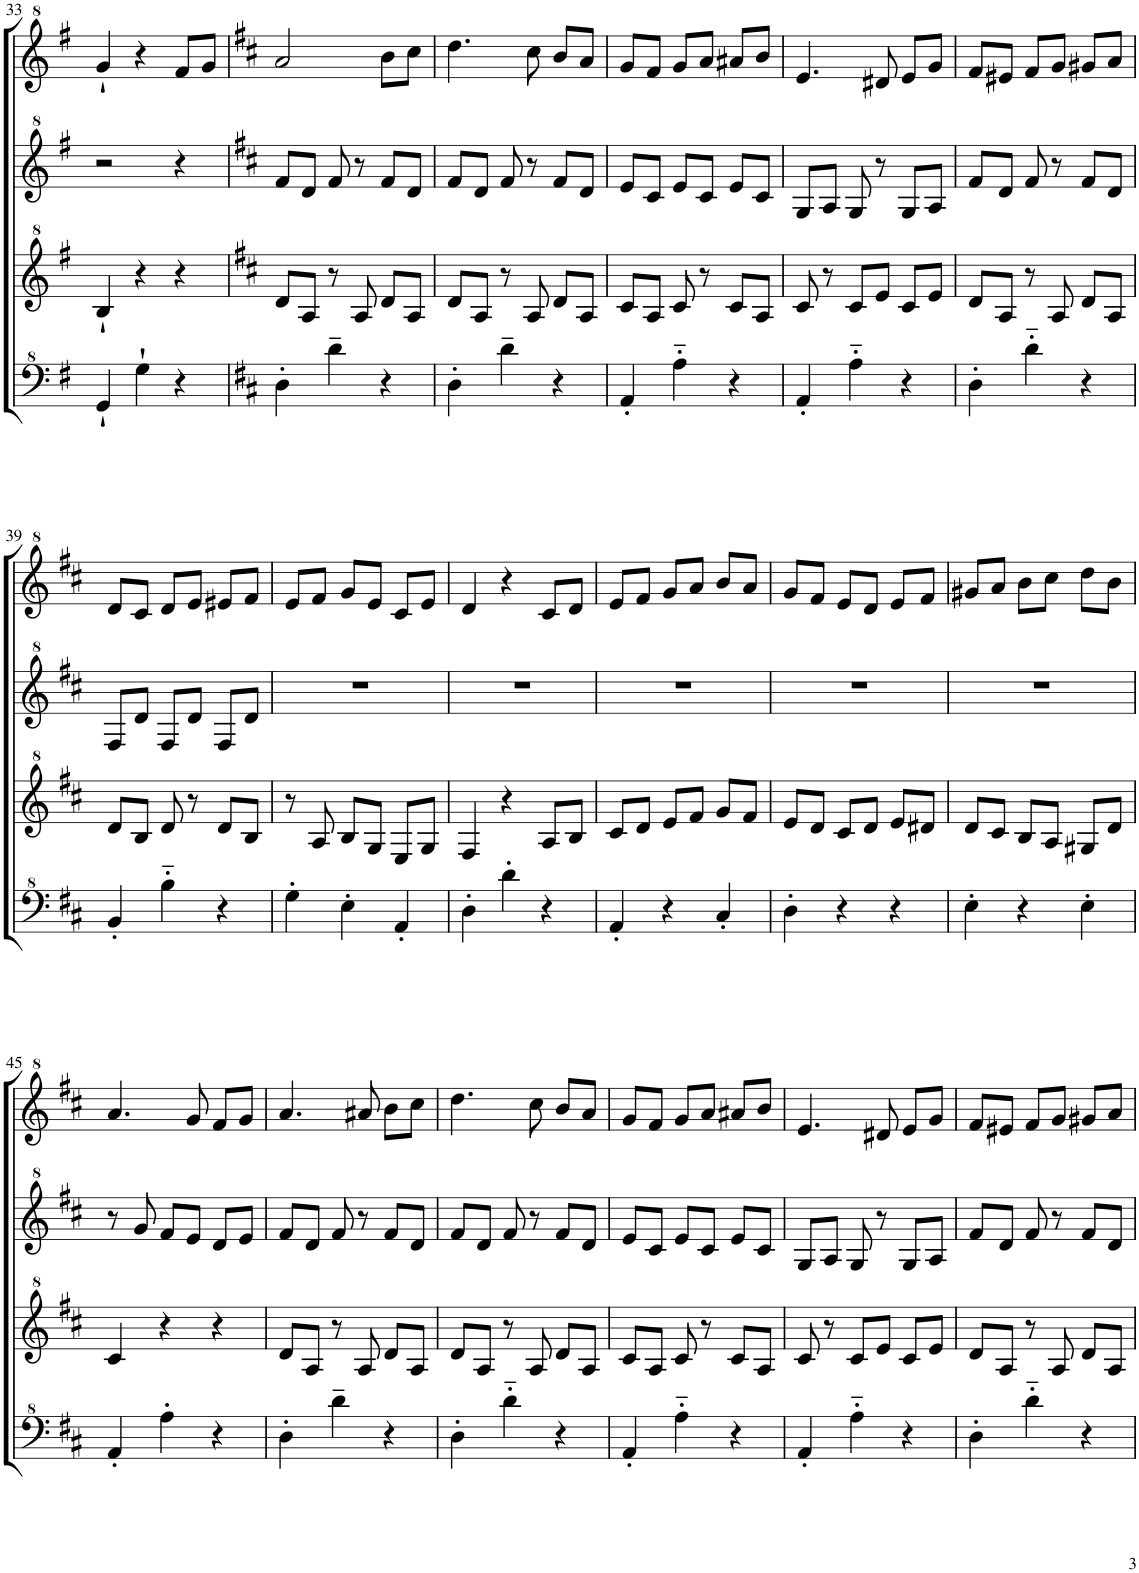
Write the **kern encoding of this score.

**kern	**kern	**kern	**kern
*part1	*part1	*part1	*part1
*staff4	*staff3	*staff2	*staff1
*I"Model III	*	*	*
!!LO:PB:g=z
*clefF^4	*clefG^2	*clefG^2	*clefG^2
*k[f#]	*k[f#]	*k[f#]	*k[f#]
*M3/4	*M3/4	*M3/4	*M3/4
=33	=33	=33	=33
4G`/	4b`/	2r	4gg`/
4g`\	4r	.	4r
4r	4r	4r	8ff#/L
.	.	.	8gg/J
=34	=34	=34	=34
*k[f#c#]	*k[f#c#]	*k[f#c#]	*k[f#c#]
4d'\	8dd/L	8ff#/L	2aa/
.	8a/J	8dd/J	.
4dd~\	8r	8ff#/	.
.	8a/	8r	.
4r	8dd/L	8ff#/L	8bb\L
.	8a/J	8dd/J	8ccc#\J
=35	=35	=35	=35
4d'\	8dd/L	8ff#/L	4.ddd\
.	8a/J	8dd/J	.
4dd~\	8r	8ff#/	.
.	8a/	8r	8ccc#\
4r	8dd/L	8ff#/L	8bb/L
.	8a/J	8dd/J	8aa/J
=36	=36	=36	=36
4A'/	8cc#/L	8ee/L	8gg/L
.	8a/J	8cc#/J	8ff#/J
4a'~\	8cc#/	8ee/L	8gg/L
.	8r	8cc#/J	8aa/J
4r	8cc#/L	8ee/L	8aa#X/L
.	8a/J	8cc#/J	8bb/J
=37	=37	=37	=37
4A'/	8cc#/	8g/L	4.ee/
.	8r	8a/J	.
4a'~\	8cc#/L	8g/	.
.	8ee/J	8r	8dd#X/
4r	8cc#/L	8g/L	8ee/L
.	8ee/J	8a/J	8gg/J
=38	=38	=38	=38
4d'\	8dd/L	8ff#/L	8ff#/L
.	8a/J	8dd/J	8ee#X/J
4dd'~\	8r	8ff#/	8ff#/L
.	8a/	8r	8gg/J
4r	8dd/L	8ff#/L	8gg#X/L
.	8a/J	8dd/J	8aa/J
!!LO:LB:g=z
=39	=39	=39	=39
4B'/	8dd/L	8f#/L	8dd/L
.	8b/J	8dd/J	8cc#/J
4b'~\	8dd/	8f#/L	8dd/L
.	8r	8dd/J	8ee/J
4r	8dd/L	8f#/L	8ee#X/L
.	8b/J	8dd/J	8ff#/J
=40	=40	=40	=40
4g'\	8r	2.r	8ee/L
.	8a/	.	8ff#/J
4e'\	8b/L	.	8gg/L
.	8g/J	.	8ee/J
4A'/	8e/L	.	8cc#/L
.	8g/J	.	8ee/J
=41	=41	=41	=41
4d'\	4f#/	2.r	4dd/
4dd'\	4r	.	4r
4r	8a/L	.	8cc#/L
.	8b/J	.	8dd/J
=42	=42	=42	=42
4A'/	8cc#/L	2.r	8ee/L
.	8dd/J	.	8ff#/J
4r	8ee/L	.	8gg/L
.	8ff#/J	.	8aa/J
4c#'/	8gg/L	.	8bb/L
.	8ff#/J	.	8aa/J
=43	=43	=43	=43
4d'\	8ee/L	2.r	8gg/L
.	8dd/J	.	8ff#/J
4r	8cc#/L	.	8ee/L
.	8dd/J	.	8dd/J
4r	8ee/L	.	8ee/L
.	8dd#X/J	.	8ff#/J
=44	=44	=44	=44
4e'\	8dd/L	2.r	8gg#X/L
.	8cc#/J	.	8aa/J
4r	8b/L	.	8bb\L
.	8a/J	.	8ccc#\J
4e'\	8g#X/L	.	8ddd\L
.	8dd/J	.	8bb\J
!!LO:LB:g=z
=45	=45	=45	=45
4A'/	4cc#/	8r	4.aa/
.	.	8gg/	.
4a'\	4r	8ff#/L	.
.	.	8ee/J	8gg/
4r	4r	8dd/L	8ff#/L
.	.	8ee/J	8gg/J
=46	=46	=46	=46
4d'\	8dd/L	8ff#/L	4.aa/
.	8a/J	8dd/J	.
4dd~\	8r	8ff#/	.
.	8a/	8r	8aa#X/
4r	8dd/L	8ff#/L	8bb\L
.	8a/J	8dd/J	8ccc#\J
=47	=47	=47	=47
4d'\	8dd/L	8ff#/L	4.ddd\
.	8a/J	8dd/J	.
4dd'~\	8r	8ff#/	.
.	8a/	8r	8ccc#\
4r	8dd/L	8ff#/L	8bb/L
.	8a/J	8dd/J	8aa/J
=48	=48	=48	=48
4A'/	8cc#/L	8ee/L	8gg/L
.	8a/J	8cc#/J	8ff#/J
4a'~\	8cc#/	8ee/L	8gg/L
.	8r	8cc#/J	8aa/J
4r	8cc#/L	8ee/L	8aa#X/L
.	8a/J	8cc#/J	8bb/J
=49	=49	=49	=49
4A'/	8cc#/	8g/L	4.ee/
.	8r	8a/J	.
4a'~\	8cc#/L	8g/	.
.	8ee/J	8r	8dd#X/
4r	8cc#/L	8g/L	8ee/L
.	8ee/J	8a/J	8gg/J
=50	=50	=50	=50
4d'\	8dd/L	8ff#/L	8ff#/L
.	8a/J	8dd/J	8ee#X/J
4dd'~\	8r	8ff#/	8ff#/L
.	8a/	8r	8gg/J
4r	8dd/L	8ff#/L	8gg#X/L
.	8a/J	8dd/J	8aa/J
=	=	=	=
*-	*-	*-	*-
